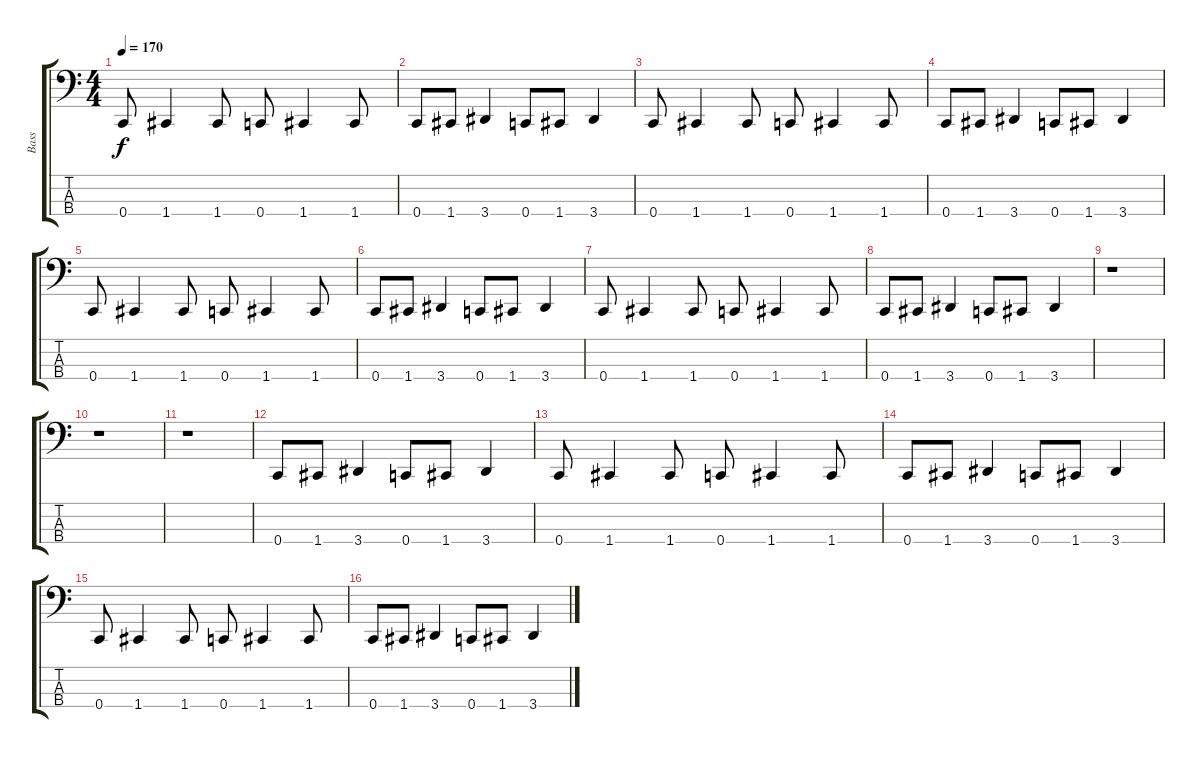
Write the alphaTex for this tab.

\track ("Bass" "Bass") {instrument electricbassfinger}
\staff {score tabs}
\tuning (Eb2 Bb1 F1 C1) {hide}
\ts (4 4)
\tempo 170
\clef f4
\ks c
0.4.8{dy f} 1.4.4 1.4.8 0.4.8 1.4.4 1.4.8 |
0.4.8 1.4.8 3.4.4 0.4.8 1.4.8 3.4.4 |
0.4.8 1.4.4 1.4.8 0.4.8 1.4.4 1.4.8 |
0.4.8 1.4.8 3.4.4 0.4.8 1.4.8 3.4.4 |
0.4.8 1.4.4 1.4.8 0.4.8 1.4.4 1.4.8 |
0.4.8 1.4.8 3.4.4 0.4.8 1.4.8 3.4.4 |
0.4.8 1.4.4 1.4.8 0.4.8 1.4.4 1.4.8 |
0.4.8 1.4.8 3.4.4 0.4.8 1.4.8 3.4.4 |
r.1 |
r.1 |
r.1 |
0.4.8 1.4.8 3.4.4 0.4.8 1.4.8 3.4.4 |
0.4.8 1.4.4 1.4.8 0.4.8 1.4.4 1.4.8 |
0.4.8 1.4.8 3.4.4 0.4.8 1.4.8 3.4.4 |
0.4.8 1.4.4 1.4.8 0.4.8 1.4.4 1.4.8 |
0.4.8 1.4.8 3.4.4 0.4.8 1.4.8 3.4.4
